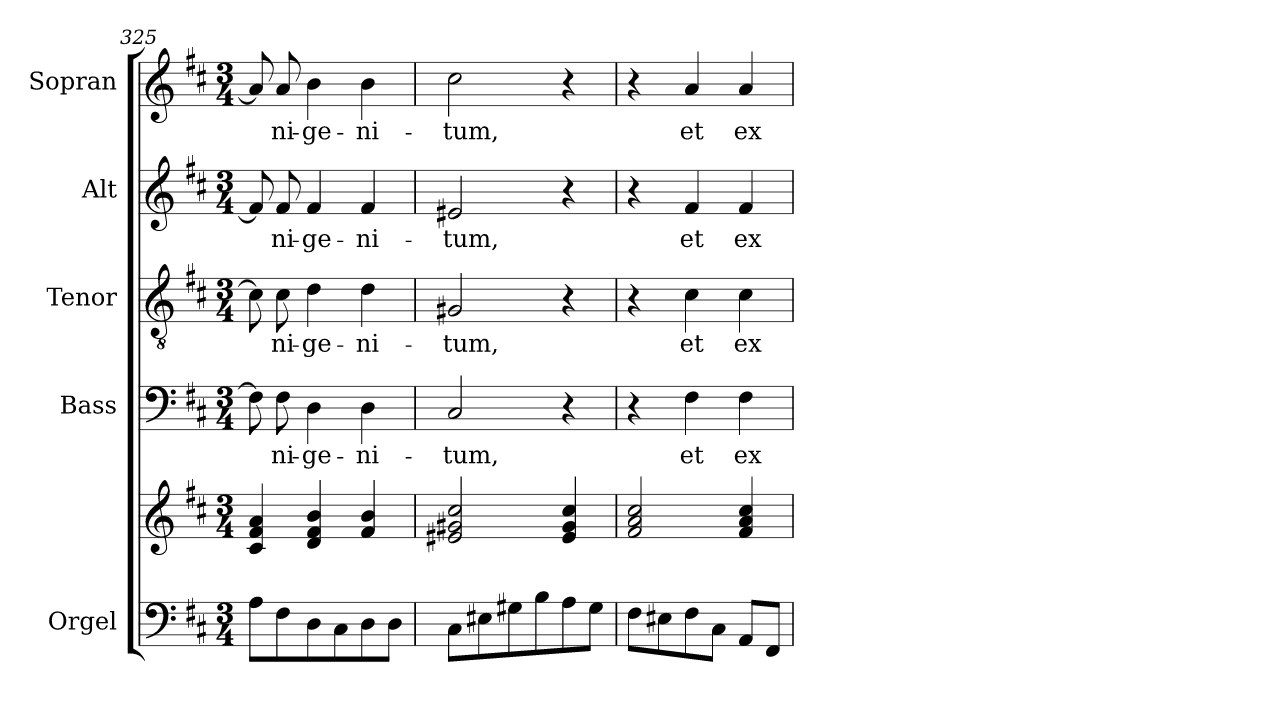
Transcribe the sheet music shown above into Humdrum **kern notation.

**kern	**kern	**kern	**text	**kern	**text	**kern	**text	**kern	**text
*part5	*part5	*part4	*part4	*part3	*part3	*part2	*part2	*part1	*part1
*staff6	*staff5	*staff4	*staff4	*staff3	*staff3	*staff2	*staff2	*staff1	*staff1
*I"Orgel	*	*I"Bass	*	*I"Tenor	*	*I"Alt	*	*I"Sopran	*
*I'Org.	*	*I'B.	*	*I'T.	*	*I'A.	*	*I'S.	*
*clefF4	*clefG2	*clefF4	*	*clefGv2	*	*clefG2	*	*clefG2	*
*k[f#c#]	*k[f#c#]	*k[f#c#]	*	*k[f#c#]	*	*k[f#c#]	*	*k[f#c#]	*
*D:	*D:	*D:	*	*D:	*	*D:	*	*D:	*
*M3/4	*M3/4	*M3/4	*	*M3/4	*	*M3/4	*	*M3/4	*
=325	=325	=325	=325	=325	=325	=325	=325	=325	=325
8A\L	4c#/ 4f#/ 4a/	8F#\]	.	8c#\]	.	8f#/]	.	8a/]	.
!	!	!	!LO:LY:b	!	!LO:LY:b	!	!LO:LY:b	!	!LO:LY:b
8F#\	.	8F#\	-ni-	8c#\	-ni-	8f#/	-ni-	8a/	-ni-
!	!	!	!LO:LY:b	!	!LO:LY:b	!	!LO:LY:b	!	!LO:LY:b
8D\	4d/ 4f#/ 4b/	4D\	-ge-	4d\	-ge-	4f#/	-ge-	4b\	-ge-
8C#\	.	.	.	.	.	.	.	.	.
!	!	!	!LO:LY:b	!	!LO:LY:b	!	!LO:LY:b	!	!LO:LY:b
8D\	4f#/ 4b/	4D\	-ni-	4d\	-ni-	4f#/	-ni-	4b\	-ni-
8D\J	.	.	.	.	.	.	.	.	.
=326	=326	=326	=326	=326	=326	=326	=326	=326	=326
!	!	!	!LO:LY:b	!	!LO:LY:b	!	!LO:LY:b	!	!LO:LY:b
8C#\L	2e#X/ 2g#X/ 2cc#/	2C#/	-tum,	2G#X/	-tum,	2e#X/	-tum,	2cc#\	-tum,
8E#X\	.	.	.	.	.	.	.	.	.
8G#X\	.	.	.	.	.	.	.	.	.
8B\	.	.	.	.	.	.	.	.	.
8A\	4e#/ 4g#/ 4cc#/	4r	.	4r	.	4r	.	4r	.
8G#\J	.	.	.	.	.	.	.	.	.
=327	=327	=327	=327	=327	=327	=327	=327	=327	=327
8F#\L	2f#/ 2a/ 2cc#/	4r	.	4r	.	4r	.	4r	.
8E#X\	.	.	.	.	.	.	.	.	.
!	!	!	!LO:LY:b	!	!LO:LY:b	!	!LO:LY:b	!	!LO:LY:b
8F#\	.	4F#\	et	4c#\	et	4f#/	et	4a/	et
8C#\J	.	.	.	.	.	.	.	.	.
!	!	!	!LO:LY:b	!	!LO:LY:b	!	!LO:LY:b	!	!LO:LY:b
8AA/L	4f#/ 4a/ 4cc#/	4F#\	ex	4c#\	ex	4f#/	ex	4a/	ex
8FF#/J	.	.	.	.	.	.	.	.	.
=	=	=	=	=	=	=	=	=	=
*-	*-	*-	*-	*-	*-	*-	*-	*-	*-
